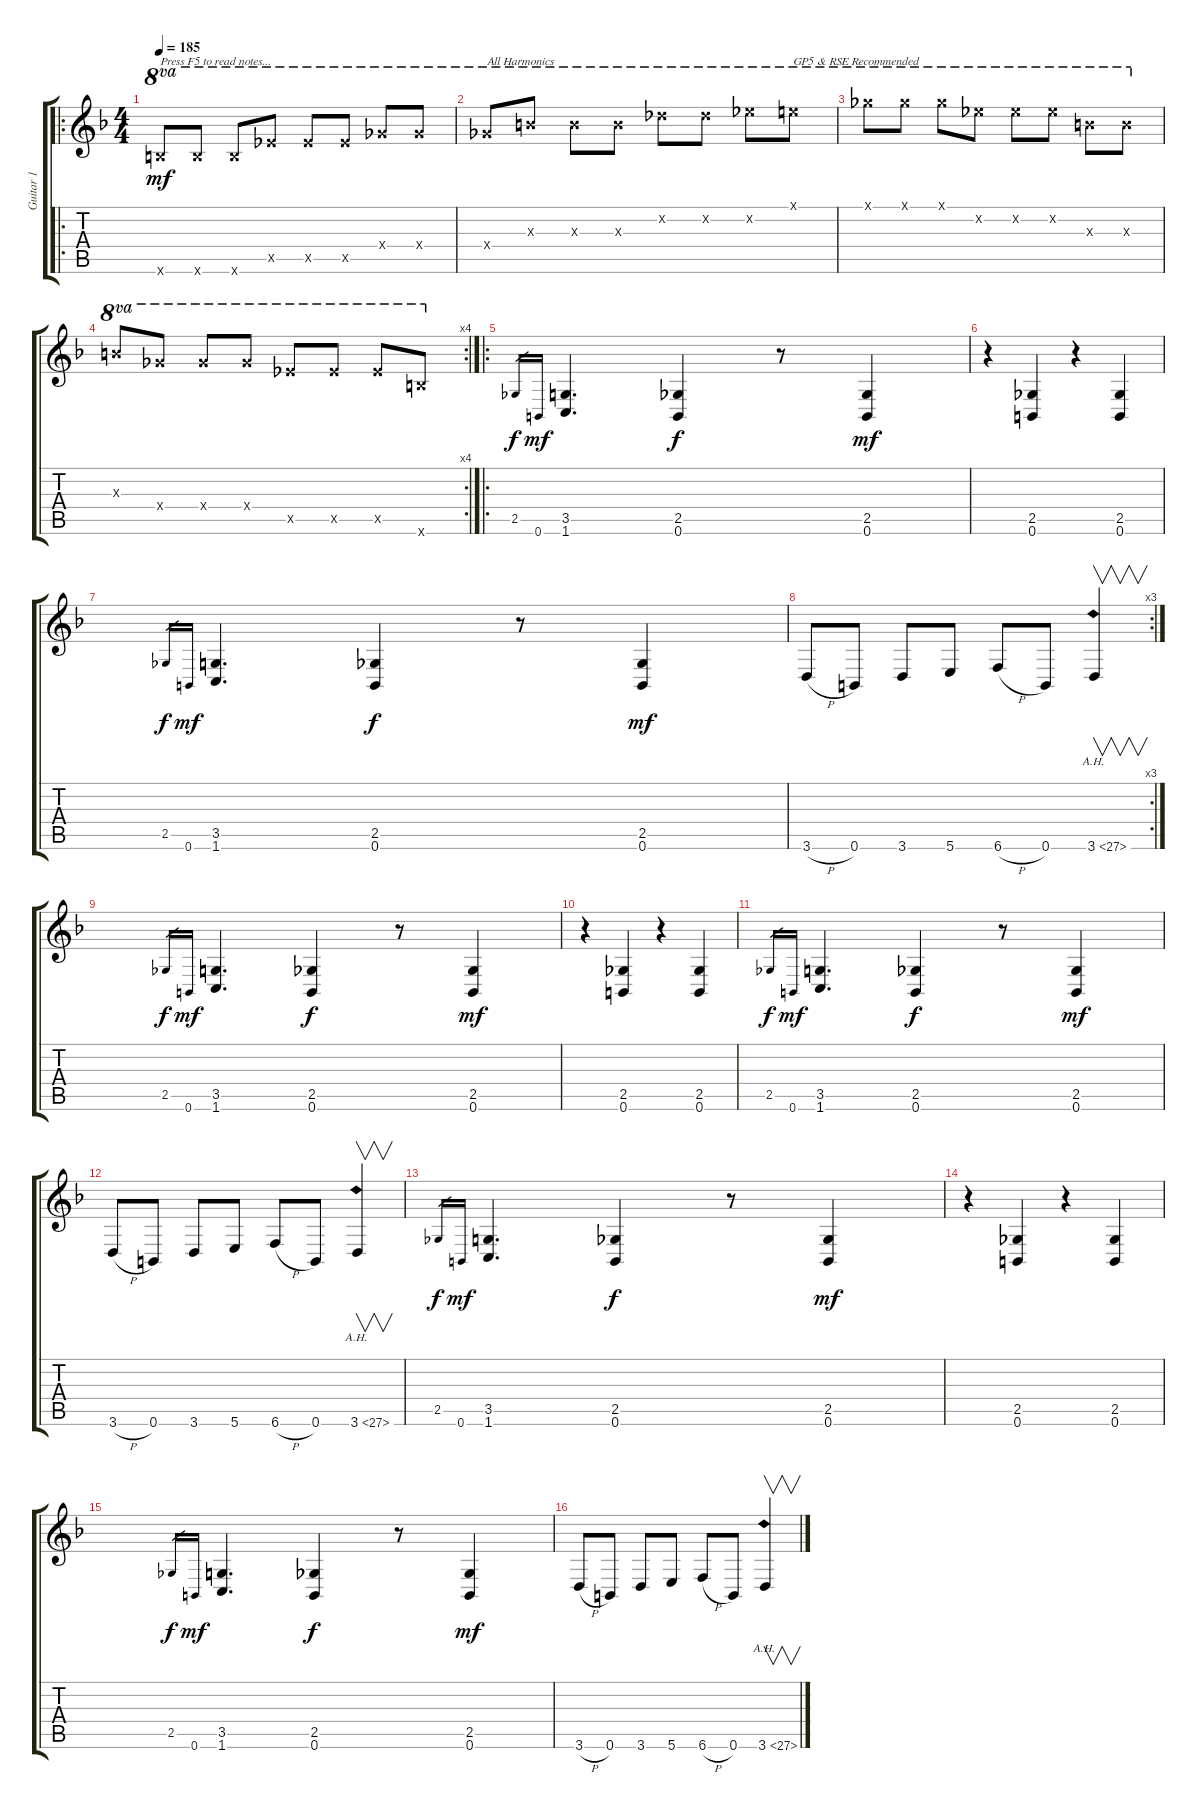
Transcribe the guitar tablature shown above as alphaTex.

\track ("Guitar 1" "Guitar 1") {instrument distortionguitar}
\staff {score tabs}
\tuning (B3 Gb3 D3 A2 E2 B1) {hide}
\ro
\ts (4 4)
\tempo 185
\clef g2
\ks f
24.6{x}.8{ot 8va txt "Press F5 to read notes..." dy mf instrument distortionguitar} 24.6{x}.8{ot 8va} 24.6{x}.8{ot 8va} 23.5{x}.8{ot 8va} 23.5{x}.8{ot 8va} 23.5{x}.8{ot 8va} 21.4{x}.8{ot 8va} 21.4{x}.8{ot 8va} |
21.4{x}.8{ot 8va txt "All Harmonics"} 21.3{x}.8{ot 8va} 21.3{x}.8{ot 8va} 21.3{x}.8{ot 8va} 19.2{x}.8{ot 8va} 19.2{x}.8{ot 8va} 21.2{x}.8{ot 8va} 17.1{x}.8{ot 8va txt "GP5 & RSE Recommended"} |
19.1{x}.8{ot 8va} 19.1{x}.8{ot 8va} 19.1{x}.8{ot 8va} 21.2{x}.8{ot 8va} 21.2{x}.8{ot 8va} 21.2{x}.8{ot 8va} 21.3{x}.8{ot 8va} 21.3{x}.8{ot 8va} |
\rc 4
21.3{x}.8{ot 8va} 21.4{x}.8{ot 8va} 21.4{x}.8{ot 8va} 21.4{x}.8{ot 8va} 23.5{x}.8{ot 8va} 23.5{x}.8{ot 8va} 23.5{x}.8{ot 8va} 24.6{x}.8{ot 8va} |
\ro
2.5.16{gr dy f} 0.6.16{gr dy mf} (3.5 1.6).4{d} (2.5 0.6).4{dy f} r.8 (2.5 0.6).4{dy mf} |
r.4 (2.5 0.6).4 r.4 (2.5 0.6).4 |
2.5.16{gr dy f} 0.6.16{gr dy mf} (3.5 1.6).4{d} (2.5 0.6).4{dy f} r.8 (2.5 0.6).4{dy mf} |
\rc 3
3.6{h}.8 0.6.8 3.6.8 5.6.8 6.6{h}.8 0.6.8 3.6{ah 24}.4{v} |
2.5.16{gr dy f} 0.6.16{gr dy mf} (3.5 1.6).4{d} (2.5 0.6).4{dy f} r.8 (2.5 0.6).4{dy mf} |
r.4 (2.5 0.6).4 r.4 (2.5 0.6).4 |
2.5.16{gr dy f} 0.6.16{gr dy mf} (3.5 1.6).4{d} (2.5 0.6).4{dy f} r.8 (2.5 0.6).4{dy mf} |
3.6{h}.8 0.6.8 3.6.8 5.6.8 6.6{h}.8 0.6.8 3.6{ah 24}.4{v} |
2.5.16{gr dy f} 0.6.16{gr dy mf} (3.5 1.6).4{d} (2.5 0.6).4{dy f} r.8 (2.5 0.6).4{dy mf} |
r.4 (2.5 0.6).4 r.4 (2.5 0.6).4 |
2.5.16{gr dy f} 0.6.16{gr dy mf} (3.5 1.6).4{d} (2.5 0.6).4{dy f} r.8 (2.5 0.6).4{dy mf} |
3.6{h}.8 0.6.8 3.6.8 5.6.8 6.6{h}.8 0.6.8 3.6{ah 24}.4{v}
